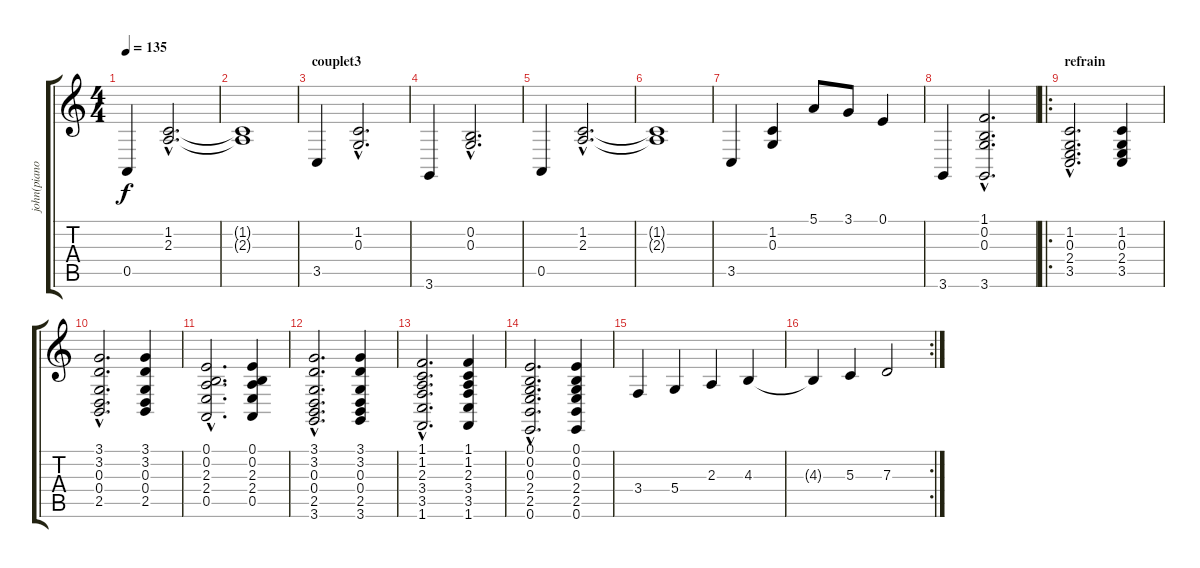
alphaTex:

\track ("john(piano)" "john(piano") {instrument electricpiano1}
\staff {score tabs}
\tuning (E4 B3 G3 D3 A2 E2) {hide}
\ts (4 4)
\tempo 135
\clef g2
\ks c
0.5.4{dy f} (1.2{hac} 2.3{hac}).2{d} |
(1.2{t} 2.3{t}).1 |
\section ("" "couplet3")
3.5.4 (1.2{hac} 0.3{hac}).2{d} |
3.6.4 (0.2{hac} 0.3{hac}).2{d} |
0.5.4 (1.2{hac} 2.3{hac}).2{d} |
(1.2{t} 2.3{t}).1 |
3.5.4 (1.2 0.3).4 5.1.8 3.1.8 0.1.4 |
3.6.4 (1.1{hac} 0.2{hac} 0.3{hac} 3.6{hac}).2{d} |
\ro
\section ("" "refrain")
(1.2{hac} 0.3{hac} 2.4{hac} 3.5{hac}).2{d} (1.2 0.3 2.4 3.5).4 |
(3.1{hac} 3.2{hac} 0.3{hac} 0.4{hac} 2.5{hac}).2{d} (3.1 3.2 0.3 0.4 2.5).4 |
(0.1{hac} 0.2{hac} 2.3{hac} 2.4{hac} 0.5{hac}).2{d} (0.1 0.2 2.3 2.4 0.5).4 |
(3.1{hac} 3.2{hac} 0.3{hac} 0.4{hac} 2.5{hac} 3.6{hac}).2{d} (3.1 3.2 0.3 0.4 2.5 3.6).4 |
(1.1{hac} 1.2{hac} 2.3{hac} 3.4{hac} 3.5{hac} 1.6{hac}).2{d} (1.1 1.2 2.3 3.4 3.5 1.6).4 |
(0.1{hac} 0.2{hac} 0.3{hac} 2.4{hac} 2.5{hac} 0.6{hac}).2{d} (0.1 0.2 0.3 2.4 2.5 0.6).4 |
3.4.4 5.4.4 2.3.4 4.3.4 |
\rc 2
4.3{t}.4 5.3.4 7.3.2
